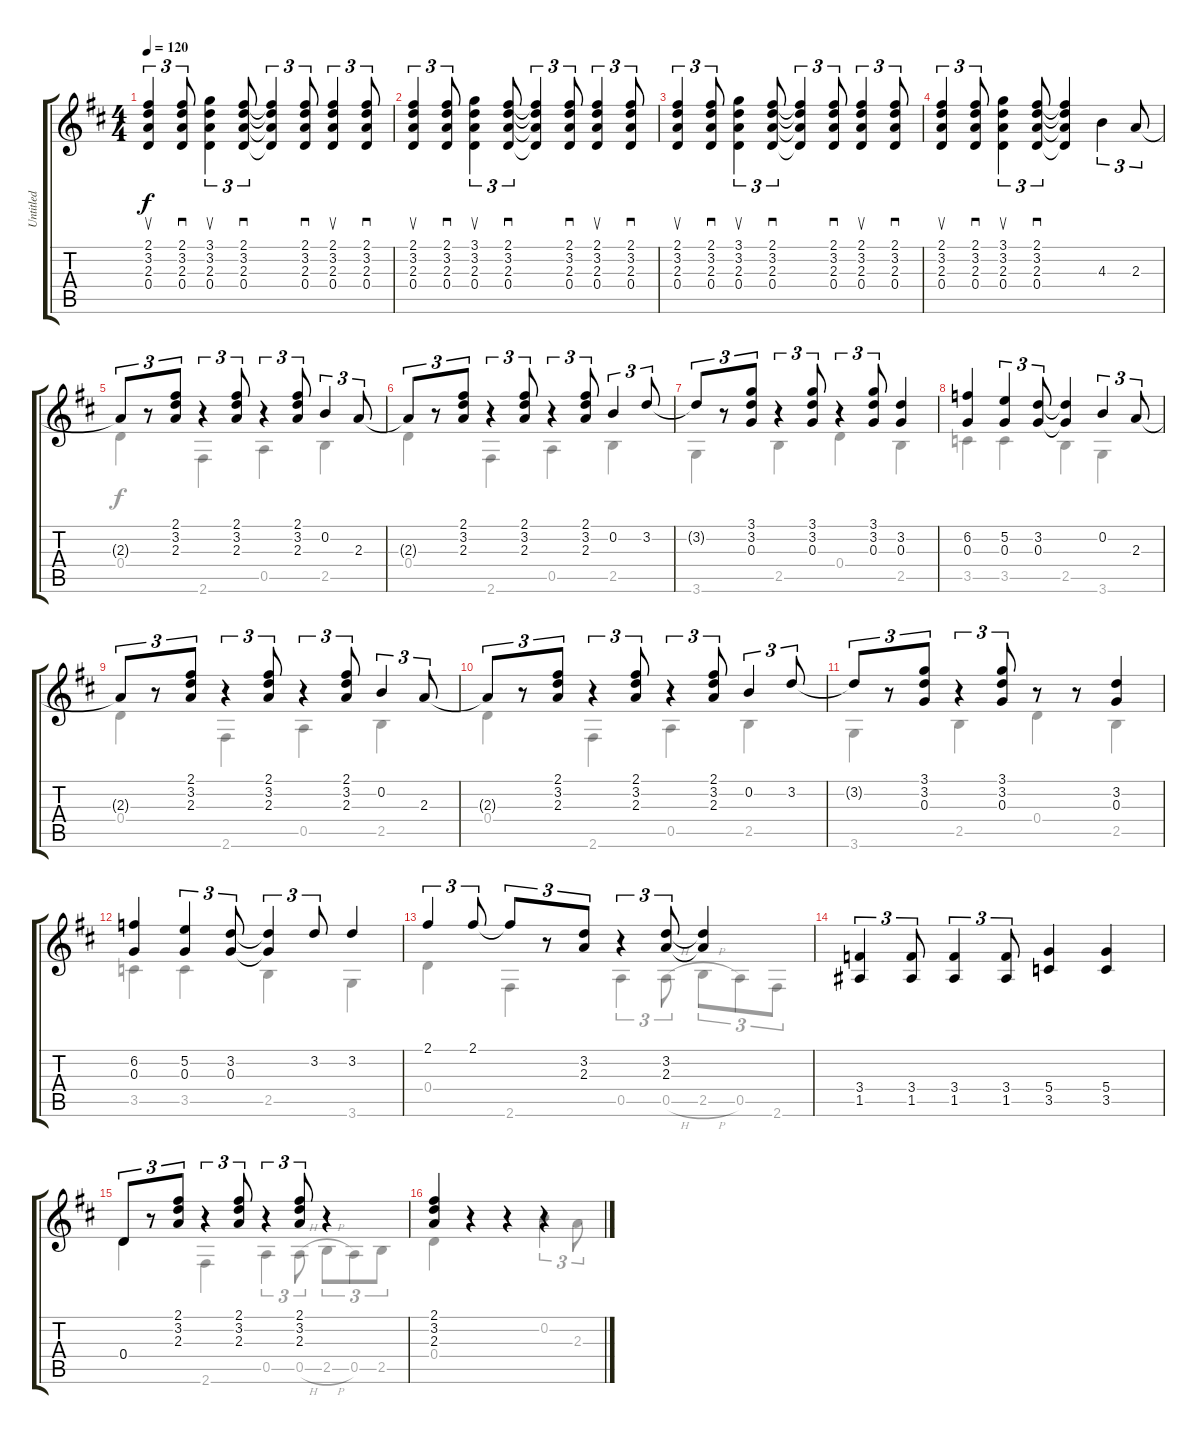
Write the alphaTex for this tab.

\track ("Untitled" "Untitled") {instrument acousticguitarnylon}
\staff {score tabs}
\tuning (E4 B3 G3 D3 A2 E2) {hide}
\voice
\ts (4 4)
\tempo 120
\clef g2
\ks d
(2.1 3.2 2.3 0.4).4{su tu (3 2) dy f instrument acousticguitarnylon} (2.1 3.2 2.3 0.4).8{sd tu (3 2)} (3.1 3.2 2.3 0.4).4{su tu (3 2)} (2.1 3.2 2.3 0.4).8{sd tu (3 2)} (2.1{t} 3.2{t} 2.3{t} 0.4{t}).4{tu (3 2)} (2.1 3.2 2.3 0.4).8{sd tu (3 2)} (2.1 3.2 2.3 0.4).4{su tu (3 2)} (2.1 3.2 2.3 0.4).8{sd tu (3 2)} |
(2.1 3.2 2.3 0.4).4{su tu (3 2)} (2.1 3.2 2.3 0.4).8{sd tu (3 2)} (3.1 3.2 2.3 0.4).4{su tu (3 2)} (2.1 3.2 2.3 0.4).8{sd tu (3 2)} (2.1{t} 3.2{t} 2.3{t} 0.4{t}).4{tu (3 2)} (2.1 3.2 2.3 0.4).8{sd tu (3 2)} (2.1 3.2 2.3 0.4).4{su tu (3 2)} (2.1 3.2 2.3 0.4).8{sd tu (3 2)} |
(2.1 3.2 2.3 0.4).4{su tu (3 2)} (2.1 3.2 2.3 0.4).8{sd tu (3 2)} (3.1 3.2 2.3 0.4).4{su tu (3 2)} (2.1 3.2 2.3 0.4).8{sd tu (3 2)} (2.1{t} 3.2{t} 2.3{t} 0.4{t}).4{tu (3 2)} (2.1 3.2 2.3 0.4).8{sd tu (3 2)} (2.1 3.2 2.3 0.4).4{su tu (3 2)} (2.1 3.2 2.3 0.4).8{sd tu (3 2)} |
(2.1 3.2 2.3 0.4).4{su tu (3 2)} (2.1 3.2 2.3 0.4).8{sd tu (3 2)} (3.1 3.2 2.3 0.4).4{su tu (3 2)} (2.1 3.2 2.3 0.4).8{sd tu (3 2)} (2.1{t} 3.2{t} 2.3{t} 0.4{t}).4 4.3.4{tu (3 2)} 2.3.8{tu (3 2)} |
2.3{t}.8{tu (3 2)} r.8{tu (3 2)} (2.1 3.2 2.3).8{tu (3 2)} r.4{tu (3 2)} (2.1 3.2 2.3).8{tu (3 2)} r.4{tu (3 2)} (2.1 3.2 2.3).8{tu (3 2)} 0.2.4{tu (3 2)} 2.3.8{tu (3 2)} |
2.3{t}.8{tu (3 2)} r.8{tu (3 2)} (2.1 3.2 2.3).8{tu (3 2)} r.4{tu (3 2)} (2.1 3.2 2.3).8{tu (3 2)} r.4{tu (3 2)} (2.1 3.2 2.3).8{tu (3 2)} 0.2.4{tu (3 2)} 3.2.8{tu (3 2)} |
3.2{t}.8{tu (3 2)} r.8{tu (3 2)} (3.1 3.2 0.3).8{tu (3 2)} r.4{tu (3 2)} (3.1 3.2 0.3).8{tu (3 2)} r.4{tu (3 2)} (3.1 3.2 0.3).8{tu (3 2)} (3.2 0.3).4 |
(6.2 0.3).4 (5.2 0.3).4{tu (3 2)} (3.2 0.3).8{tu (3 2)} (3.2{t} 0.3{t}).4 0.2.4{tu (3 2)} 2.3.8{tu (3 2)} |
2.3{t}.8{tu (3 2)} r.8{tu (3 2)} (2.1 3.2 2.3).8{tu (3 2)} r.4{tu (3 2)} (2.1 3.2 2.3).8{tu (3 2)} r.4{tu (3 2)} (2.1 3.2 2.3).8{tu (3 2)} 0.2.4{tu (3 2)} 2.3.8{tu (3 2)} |
2.3{t}.8{tu (3 2)} r.8{tu (3 2)} (2.1 3.2 2.3).8{tu (3 2)} r.4{tu (3 2)} (2.1 3.2 2.3).8{tu (3 2)} r.4{tu (3 2)} (2.1 3.2 2.3).8{tu (3 2)} 0.2.4{tu (3 2)} 3.2.8{tu (3 2)} |
3.2{t}.8{tu (3 2)} r.8{tu (3 2)} (3.1 3.2 0.3).8{tu (3 2)} r.4{tu (3 2)} (3.1 3.2 0.3).8{tu (3 2)} r.8 r.8 (3.2 0.3).4 |
(6.2 0.3).4 (5.2 0.3).4{tu (3 2)} (3.2 0.3).8{tu (3 2)} (3.2{t} 0.3{t}).4{tu (3 2)} 3.2.8{tu (3 2)} 3.2.4 |
2.1.4{tu (3 2)} 2.1.8{tu (3 2)} 2.1{t}.8{tu (3 2)} r.8{tu (3 2)} (3.2 2.3).8{tu (3 2)} r.4{tu (3 2)} (3.2 2.3).8{tu (3 2)} (3.2{t} 2.3{t}).4 |
(3.4 1.5).4{tu (3 2)} (3.4 1.5).8{tu (3 2)} (3.4 1.5).4{tu (3 2)} (3.4 1.5).8{tu (3 2)} (5.4 3.5).4 (5.4 3.5).4 |
0.4.8{tu (3 2)} r.8{tu (3 2)} (2.1 3.2 2.3).8{tu (3 2)} r.4{tu (3 2)} (2.1 3.2 2.3).8{tu (3 2)} r.4{tu (3 2)} (2.1 3.2 2.3).8{tu (3 2)} r.4 |
(2.1 3.2 2.3).4 r.4 r.4 r.4
\voice
\clef g2
\ottava regular
\simile none
\ks d
|
|
|
|
0.4.4 2.6.4 0.5.4 2.5.4 |
0.4.4 2.6.4 0.5.4 2.5.4 |
3.6.4 2.5.4 0.4.4 2.5.4 |
3.5.4 3.5.4 2.5.4 3.6.4 |
0.4.4 2.6.4 0.5.4 2.5.4 |
0.4.4 2.6.4 0.5.4 2.5.4 |
3.6.4 2.5.4 0.4.4 2.5.4 |
3.5.4 3.5.4 2.5.4 3.6.4 |
0.4.4 2.6.4 0.5.4{tu (3 2)} 0.5{h}.8{tu (3 2)} 2.5{h}.8{tu (3 2)} 0.5.8{tu (3 2)} 2.6.8{tu (3 2)} |
|
0.4.4 2.6.4 0.5.4{tu (3 2)} 0.5{h}.8{tu (3 2)} 2.5{h}.8{tu (3 2)} 0.5.8{tu (3 2)} 2.5.8{tu (3 2)} |
0.4.4 r.4 r.4 0.2.4{tu (3 2)} 2.3.8{tu (3 2)}
